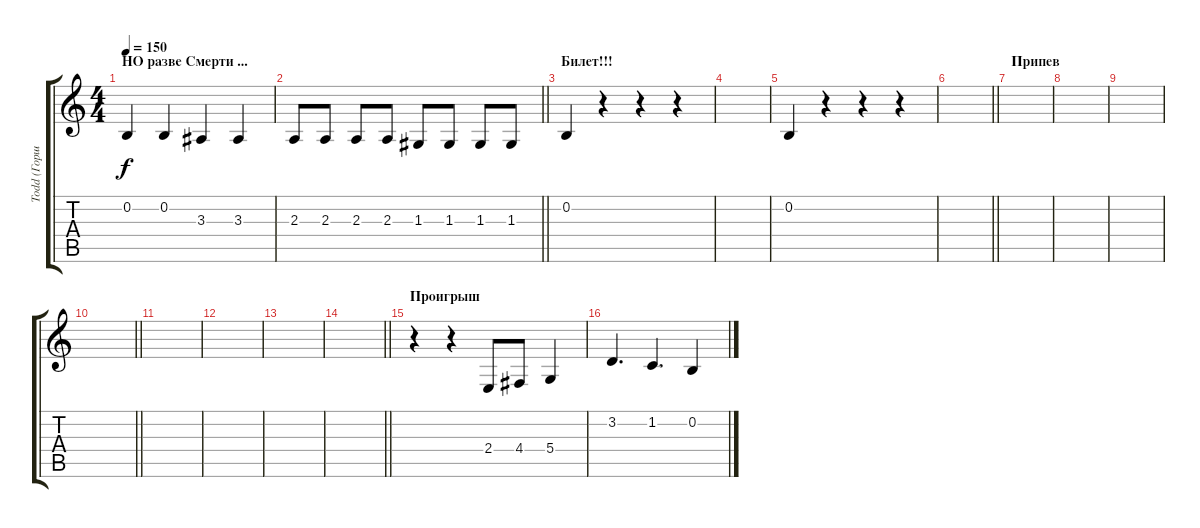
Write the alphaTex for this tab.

\track ("Todd (Горшенёв)" "Todd (Горш") {instrument bassoon}
\staff {score tabs}
\tuning (E4 B3 G3 D3 A2 E2) {hide}
\ts (4 4)
\section ("" "НО разве Смерти ...")
\tempo 150
\clef g2
\ks c
0.2.4{dy f} 0.2.4 3.3.4 3.3.4 |
\barLineRight lightlight
2.3.8 2.3.8 2.3.8 2.3.8 1.3.8 1.3.8 1.3.8 1.3.8 |
\section ("" "Билет!!!")
0.2.4 r.4 r.4 r.4 |
|
0.2.4 r.4 r.4 r.4 |
\barLineRight lightlight
|
\section ("" "Припев")
|
|
|
\barLineRight lightlight
|
|
|
|
\barLineRight lightlight
|
\section ("" "Проигрыш")
r.4 r.4 2.4.8 4.4.8 5.4.4 |
3.2.4{d} 1.2.4{d} 0.2.4
